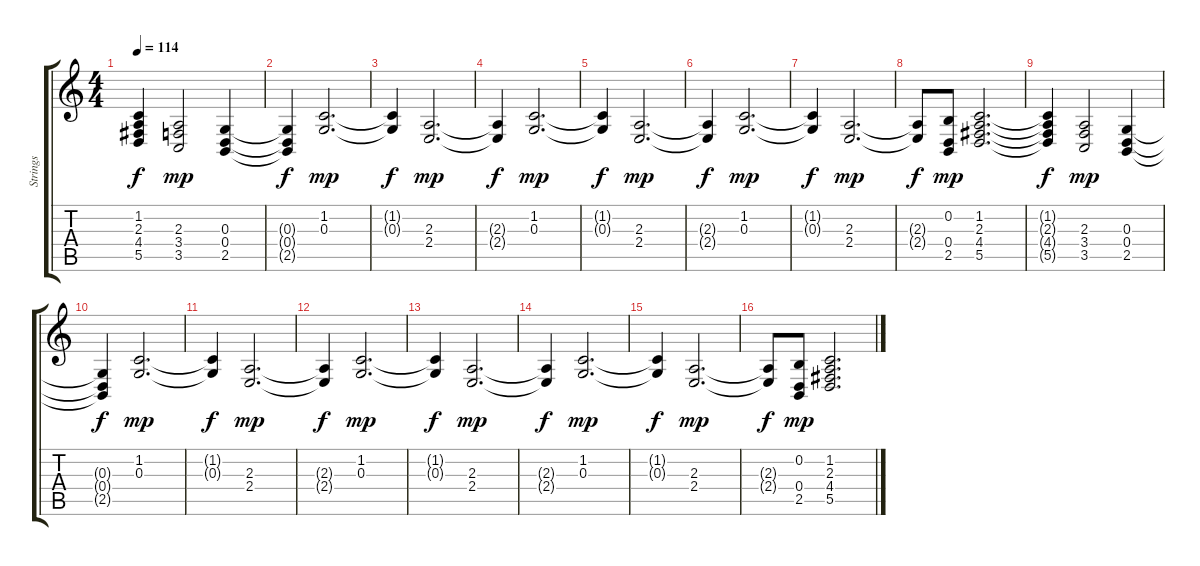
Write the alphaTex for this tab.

\track ("Strings" "Strings") {instrument stringensemble1}
\staff {score tabs}
\tuning (E4 B3 G3 D3 A2 E2) {hide}
\ts (4 4)
\tempo 114
\clef g2
\ks c
(1.2{t} 2.3{t} 4.4{t} 5.5{t}).4{dy f} (2.3 3.4 3.5).2{dy mp} (0.3 0.4 2.5).4 |
(0.3{t} 0.4{t} 2.5{t}).4{dy f} (1.2 0.3).2{d dy mp} |
(1.2{t} 0.3{t}).4{dy f} (2.3 2.4).2{d dy mp} |
(2.3{t} 2.4{t}).4{dy f} (1.2 0.3).2{d dy mp} |
(1.2{t} 0.3{t}).4{dy f} (2.3 2.4).2{d dy mp} |
(2.3{t} 2.4{t}).4{dy f} (1.2 0.3).2{d dy mp} |
(1.2{t} 0.3{t}).4{dy f} (2.3 2.4).2{d dy mp} |
(2.3{t} 2.4{t}).8{dy f} (0.2 0.4 2.5).8{dy mp} (1.2 2.3 4.4 5.5).2{d} |
(1.2{t} 2.3{t} 4.4{t} 5.5{t}).4{dy f} (2.3 3.4 3.5).2{dy mp} (0.3 0.4 2.5).4 |
(0.3{t} 0.4{t} 2.5{t}).4{dy f} (1.2 0.3).2{d dy mp} |
(1.2{t} 0.3{t}).4{dy f} (2.3 2.4).2{d dy mp} |
(2.3{t} 2.4{t}).4{dy f} (1.2 0.3).2{d dy mp} |
(1.2{t} 0.3{t}).4{dy f} (2.3 2.4).2{d dy mp} |
(2.3{t} 2.4{t}).4{dy f} (1.2 0.3).2{d dy mp} |
(1.2{t} 0.3{t}).4{dy f} (2.3 2.4).2{d dy mp} |
(2.3{t} 2.4{t}).8{dy f} (0.2 0.4 2.5).8{dy mp} (1.2 2.3 4.4 5.5).2{d}
